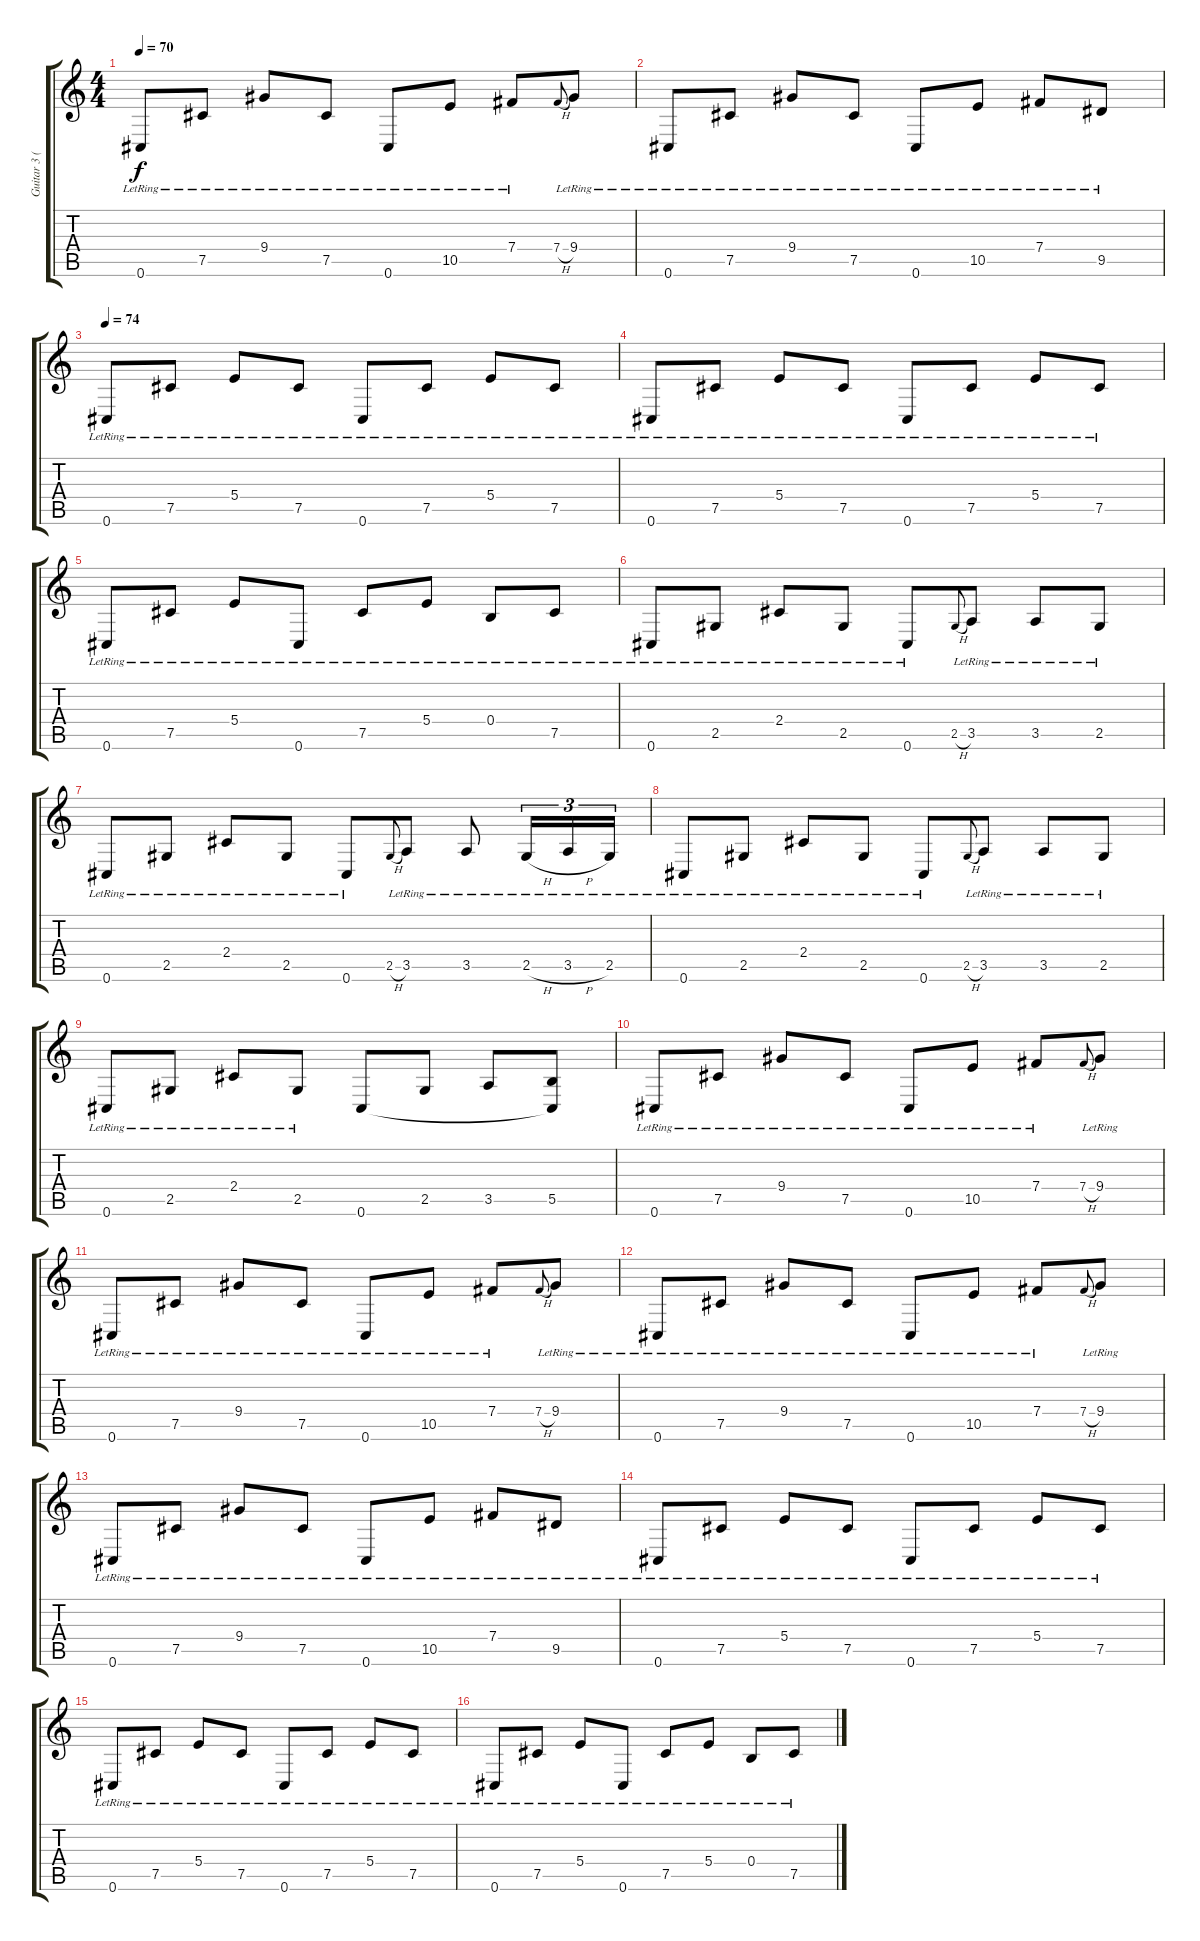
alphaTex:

\track ("Guitar 3 (Clean)" "Guitar 3 (") {instrument electricguitarjazz}
\staff {score tabs}
\tuning (Db4 Ab3 E3 B2 Gb2 Db2) {hide}
\ts (4 4)
\tempo 70
\clef g2
\ks c
0.6{lr}.8{dy f} 7.5{lr}.8 9.4{lr}.8 7.5{lr}.8 0.6{lr}.8 10.5{lr}.8 7.4{lr}.8 7.4{h}.8{gr onbeat} 9.4{lr}.8 |
0.6{lr}.8 7.5{lr}.8 9.4{lr}.8 7.5{lr}.8 0.6{lr}.8 10.5{lr}.8 7.4{lr}.8 9.5{lr}.8 |
\tempo 74
0.6{lr}.8 7.5{lr}.8 5.4{lr}.8 7.5{lr}.8 0.6{lr}.8 7.5{lr}.8 5.4{lr}.8 7.5{lr}.8 |
0.6{lr}.8 7.5{lr}.8 5.4{lr}.8 7.5{lr}.8 0.6{lr}.8 7.5{lr}.8 5.4{lr}.8 7.5{lr}.8 |
0.6{lr}.8 7.5{lr}.8 5.4{lr}.8 0.6{lr}.8 7.5{lr}.8 5.4{lr}.8 0.4{lr}.8 7.5{lr}.8 |
0.6{lr}.8 2.5{lr}.8 2.4{lr}.8 2.5{lr}.8 0.6{lr}.8 2.5{h}.8{gr onbeat} 3.5{lr}.8 3.5{lr}.8 2.5{lr}.8 |
0.6{lr}.8 2.5{lr}.8 2.4{lr}.8 2.5{lr}.8 0.6{lr}.8 2.5{h}.8{gr onbeat} 3.5{lr}.8 3.5{lr}.8 2.5{h lr}.16{tu (3 2)} 3.5{h lr}.16{tu (3 2)} 2.5{lr}.16{tu (3 2)} |
0.6{lr}.8 2.5{lr}.8 2.4{lr}.8 2.5{lr}.8 0.6{lr}.8 2.5{h}.8{gr onbeat} 3.5{lr}.8 3.5{lr}.8 2.5{lr}.8 |
0.6{lr}.8 2.5{lr}.8 2.4{lr}.8 2.5{lr}.8 0.6.8 2.5.8 3.5.8 (5.5 0.6{t}).8 |
0.6{lr}.8 7.5{lr}.8 9.4{lr}.8 7.5{lr}.8 0.6{lr}.8 10.5{lr}.8 7.4{lr}.8 7.4{h}.8{gr onbeat} 9.4{lr}.8 |
0.6{lr}.8 7.5{lr}.8 9.4{lr}.8 7.5{lr}.8 0.6{lr}.8 10.5{lr}.8 7.4{lr}.8 7.4{h}.8{gr onbeat} 9.4{lr}.8 |
0.6{lr}.8 7.5{lr}.8 9.4{lr}.8 7.5{lr}.8 0.6{lr}.8 10.5{lr}.8 7.4{lr}.8 7.4{h}.8{gr onbeat} 9.4{lr}.8 |
0.6{lr}.8 7.5{lr}.8 9.4{lr}.8 7.5{lr}.8 0.6{lr}.8 10.5{lr}.8 7.4{lr}.8 9.5{lr}.8 |
0.6{lr}.8 7.5{lr}.8 5.4{lr}.8 7.5{lr}.8 0.6{lr}.8 7.5{lr}.8 5.4{lr}.8 7.5{lr}.8 |
0.6{lr}.8 7.5{lr}.8 5.4{lr}.8 7.5{lr}.8 0.6{lr}.8 7.5{lr}.8 5.4{lr}.8 7.5{lr}.8 |
0.6{lr}.8 7.5{lr}.8 5.4{lr}.8 0.6{lr}.8 7.5{lr}.8 5.4{lr}.8 0.4{lr}.8 7.5{lr}.8
